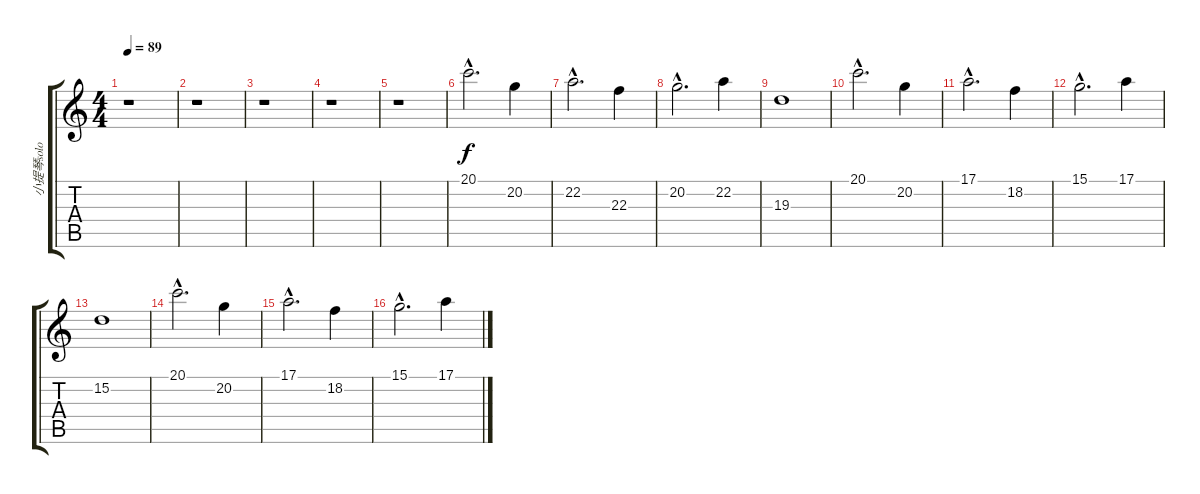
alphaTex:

\track ("小提琴solo" "小提琴solo") {instrument violin}
\staff {score tabs}
\tuning (E4 B3 G3 D3 A2 E2) {hide}
\ts (4 4)
\tempo 89
\clef g2
\ks c
r.1{dy f instrument violin} |
r.1 |
r.1 |
r.1 |
r.1 |
20.1{hac}.2{d} 20.2.4 |
22.2{hac}.2{d} 22.3.4 |
20.2{hac}.2{d} 22.2.4 |
19.3.1 |
20.1{hac}.2{d} 20.2.4 |
17.1{hac}.2{d} 18.2.4 |
15.1{hac}.2{d} 17.1.4 |
15.2.1 |
20.1{hac}.2{d} 20.2.4 |
17.1{hac}.2{d} 18.2.4 |
15.1{hac}.2{d} 17.1.4
